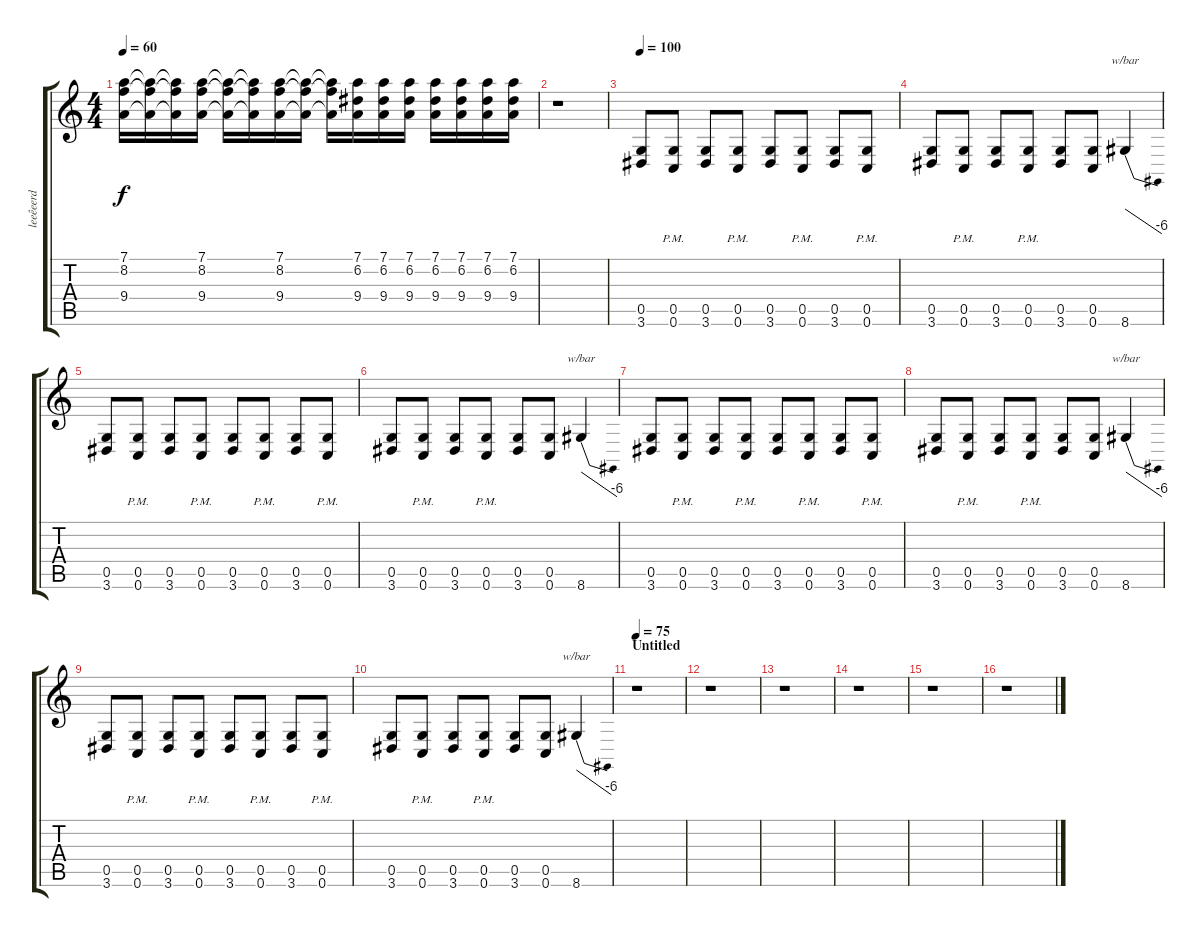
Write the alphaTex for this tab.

\track ("leeêeerd" "leeêeerd") {instrument distortionguitar}
\staff {score tabs}
\tuning (D4 A3 F3 C3 G2 C2) {hide}
\ts (4 4)
\tempo 60
\clef g2
\ks c
(7.1 8.2 9.4).16{dy f} (7.1{t} 8.2{t} 9.4{t}).16 (7.1{t} 8.2{t} 9.4{t}).16 (7.1 8.2 9.4).16 (7.1{t} 8.2{t} 9.4{t}).16 (7.1{t} 8.2{t} 9.4{t}).16 (7.1 8.2 9.4).16 (7.1{t} 8.2{t} 9.4{t}).16 (7.1{t} 8.2{t} 9.4{t}).16 (7.1 6.2 9.4).16 (7.1 6.2 9.4).16 (7.1 6.2 9.4).16 (7.1 6.2 9.4).16 (7.1 6.2 9.4).16 (7.1 6.2 9.4).16 (7.1 6.2 9.4).16 |
r.1 |
\tempo 100
(0.5 3.6).8 (0.5{pm} 0.6{pm}).8 (0.5 3.6).8 (0.5{pm} 0.6{pm}).8 (0.5 3.6).8 (0.5{pm} 0.6{pm}).8 (0.5 3.6).8 (0.5{pm} 0.6{pm}).8 |
(0.5 3.6).8 (0.5{pm} 0.6{pm}).8 (0.5 3.6).8 (0.5{pm} 0.6{pm}).8 (0.5 3.6).8 (0.5 0.6).8 8.6.4{tbe (dive default 0 0 60 -24)} |
(0.5 3.6).8 (0.5{pm} 0.6{pm}).8 (0.5 3.6).8 (0.5{pm} 0.6{pm}).8 (0.5 3.6).8 (0.5{pm} 0.6{pm}).8 (0.5 3.6).8 (0.5{pm} 0.6{pm}).8 |
(0.5 3.6).8 (0.5{pm} 0.6{pm}).8 (0.5 3.6).8 (0.5{pm} 0.6{pm}).8 (0.5 3.6).8 (0.5 0.6).8 8.6.4{tbe (dive default 0 0 60 -24)} |
(0.5 3.6).8 (0.5{pm} 0.6{pm}).8 (0.5 3.6).8 (0.5{pm} 0.6{pm}).8 (0.5 3.6).8 (0.5{pm} 0.6{pm}).8 (0.5 3.6).8 (0.5{pm} 0.6{pm}).8 |
(0.5 3.6).8 (0.5{pm} 0.6{pm}).8 (0.5 3.6).8 (0.5{pm} 0.6{pm}).8 (0.5 3.6).8 (0.5 0.6).8 8.6.4{tbe (dive default 0 0 60 -24)} |
(0.5 3.6).8 (0.5{pm} 0.6{pm}).8 (0.5 3.6).8 (0.5{pm} 0.6{pm}).8 (0.5 3.6).8 (0.5{pm} 0.6{pm}).8 (0.5 3.6).8 (0.5{pm} 0.6{pm}).8 |
(0.5 3.6).8 (0.5{pm} 0.6{pm}).8 (0.5 3.6).8 (0.5{pm} 0.6{pm}).8 (0.5 3.6).8 (0.5 0.6).8 8.6.4{tbe (dive default 0 0 60 -24)} |
\section ("" "Untitled")
\tempo 75
r.1 |
r.1 |
r.1 |
r.1 |
r.1 |
r.1
